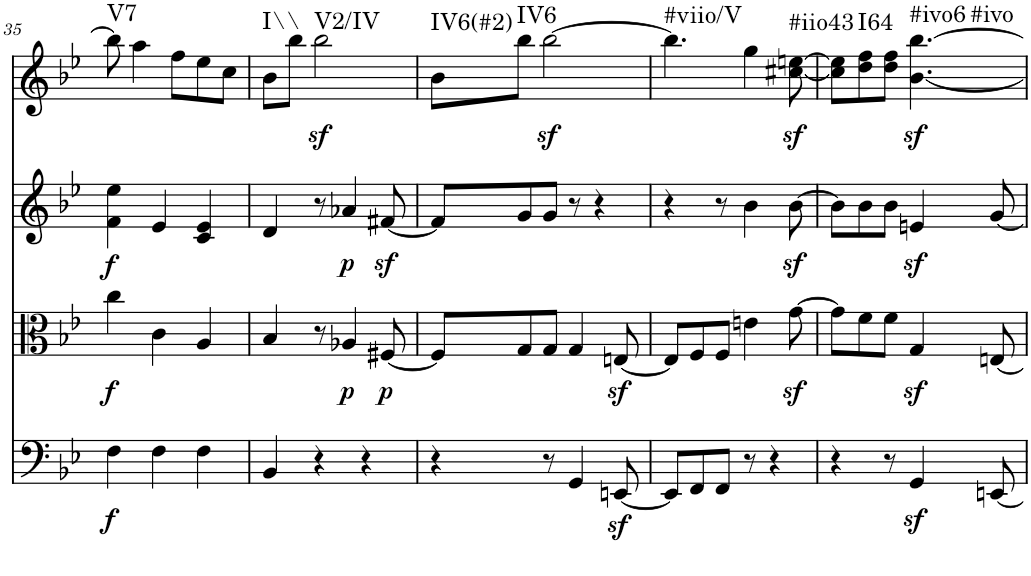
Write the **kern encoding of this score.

**kern	**dynam	**kern	**dynam	**kern	**dynam	**kern	**dynam	**harte
*part4	*part4	*part3	*part3	*part2	*part2	*part1	*part1	*part1
*staff4	*staff4	*staff3	*staff3	*staff2	*staff2	*staff1	*staff1	*
*I"Violoncello	*	*I"Viola	*	*I"Violin II	*	*I"Violin I	*	*
!!LO:PB:g=z
*clefF4	*	*clefC3	*	*clefG2	*	*clefG2	*	*
*k[b-e-]	*	*k[b-e-]	*	*k[b-e-]	*	*k[b-e-]	*	*
*B-:	*	*B-:	*	*B-:	*	*B-:	*	*
*M3/4	*	*M3/4	*	*M3/4	*	*M3/4	*	*
=35	=35	=35	=35	=35	=35	=35	=35	=35
!	!LO:DY:b	!	!LO:DY:b	!	!LO:DY:b	!	!	!LO:H:kt=V7
4F\	f	4cc\	f	4f\ 4ee-\	f	8bb-\]	.	N
.	.	.	.	.	.	4aa\	.	.
4F\	.	4c\	.	4e-/	.	.	.	.
.	.	.	.	.	.	8ff\L	.	.
4F\	.	4A/	.	4c/ 4e-/	.	8ee-\	.	.
.	.	.	.	.	.	8cc\J	.	.
=36	=36	=36	=36	=36	=36	=36	=36	=36
!	!	!	!	!	!	!	!	!LO:H:kt=I\\
4BB-/	.	4B-/	.	4d/	.	8b-\L	.	N
.	.	.	.	.	.	8bb-\J	.	.
!	!	!	!	!	!	!	!LO:DY:b	!LO:H:kt=V2/IV
4r	.	8r	.	8r	.	2bb-\	sf	N
!	!	!	!LO:DY:b	!	!LO:DY:b	!	!	!
.	.	4A-X/	p	4a-X/	p	.	.	.
4r	.	.	.	.	.	.	.	.
!	!	!	!LO:DY:b	!	!	!	!	!
.	.	[8F#X/	p	[8f#Xz</	.	.	.	.
=37	=37	=37	=37	=37	=37	=37	=37	=37
!	!	!	!	!	!	!	!	!LO:H:kt=IV6(#2)
4r	.	8F#/L]	.	8f#/L]	.	8b-\L	.	N
!	!	!	!	!	!	!	!	!LO:H:kt=IV6
.	.	8G/	.	8g/	.	8bb-\J	.	N
8r	.	8G/J	.	8g/J	.	[2bb-z<\	.	.
4GG/	.	4G/	.	8r	.	.	.	.
.	.	.	.	4r	.	.	.	.
[8EEnz</	.	[8Enz</	.	.	.	.	.	.
=38	=38	=38	=38	=38	=38	=38	=38	=38
!	!	!	!	!	!	!	!	!LO:H:kt=#viio/V
8EE/L]	.	8E/L]	.	4r	.	4.bb-\]	.	N
8FF/	.	8F/	.	.	.	.	.	.
8FF/J	.	8F/J	.	8r	.	.	.	.
8r	.	4en\	.	4b-\	.	4gg\	.	.
4r	.	.	.	.	.	.	.	.
!	!	!	!	!	!	!	!LO:DY:b	!LO:H:kt=#iio43
.	.	[8gz<\	.	[8b-z<\	.	[8cc#X\ [8een\	sf	N
=39	=39	=39	=39	=39	=39	=39	=39	=39
4r	.	8g\L]	.	8b-\L]	.	8cc#\] 8ee\]L	.	.
!	!	!	!	!	!	!	!	!LO:H:kt=I64
.	.	8f\	.	8b-\	.	8dd\ 8ff\	.	N
8r	.	8f\J	.	8b-\J	.	8dd\ 8ff\J	.	.
!	!	!	!	!	!	!	!LO:DY:b	!LO:H:n=1:kt=#ivo6
!	!	!	!	!	!	!	!	!LO:H:n=2:kt=#ivo
4GGz</	.	4Gz</	.	4enz</	.	[4.b-\ [4.bb-\	sf	N N
[8EEn/	.	[8En/	.	[8g/	.	.	.	.
=	=	=	=	=	=	=	=	=
*-	*-	*-	*-	*-	*-	*-	*-	*-
